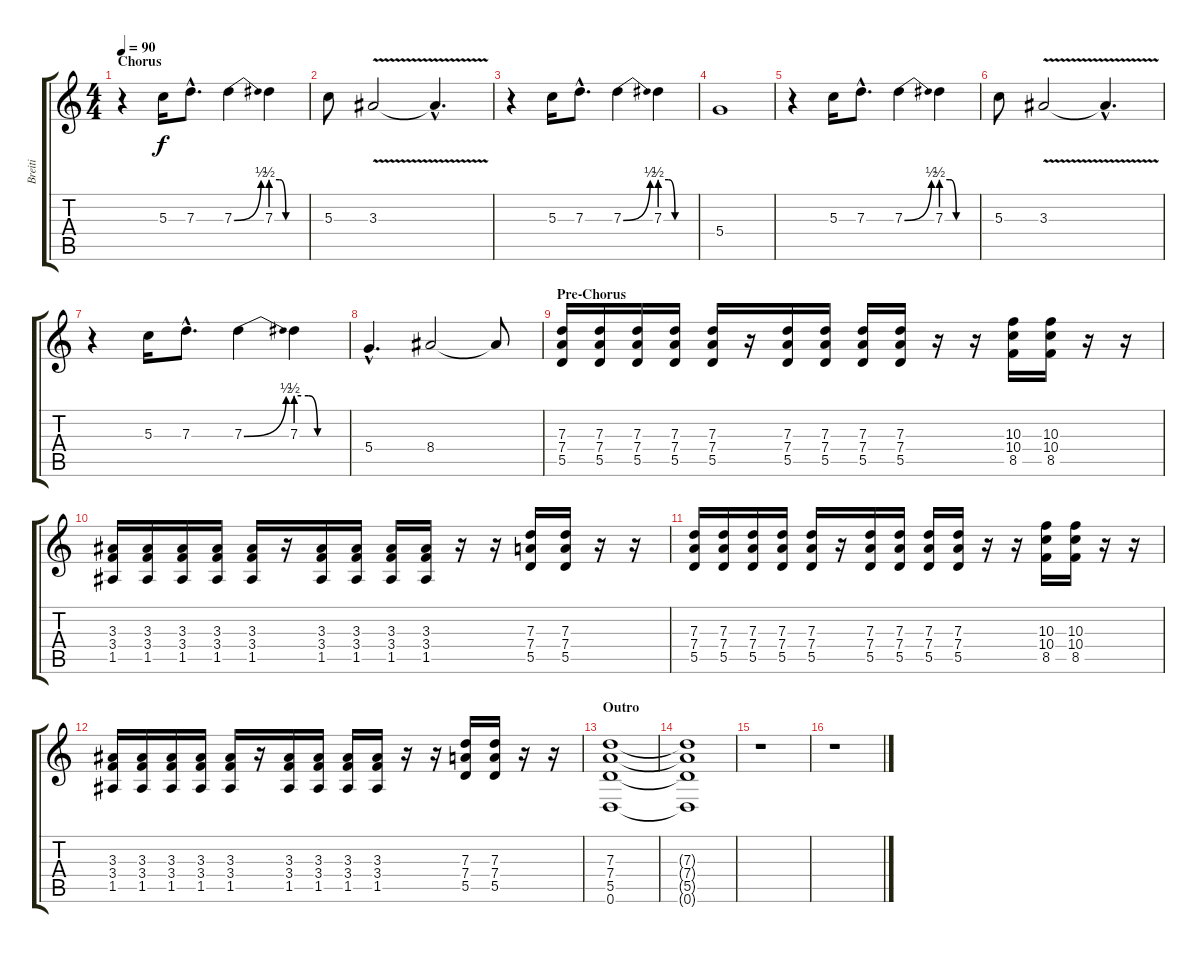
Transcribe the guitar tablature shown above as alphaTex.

\track ("Breiti" "Breiti") {instrument electricguitarjazz}
\staff {score tabs}
\tuning (E4 B3 G3 D3 A2 D2) {hide}
\ts (4 4)
\section ("" "Chorus")
\tempo 90
\clef g2
\ks c
r.4{dy f volume 13} 5.3.16 7.3{hac}.8{d} 7.3{be (bend 0 0 60 2)}.4 7.3{be (custom 0 2 15 2 26 0 40 0 60 0)}.4 |
5.3.8 3.3{v}.2 3.3{hac t}.4{d} |
r.4 5.3.16 7.3{hac}.8{d} 7.3{be (bend 0 0 60 2)}.4 7.3{be (custom 0 2 15 2 26 0 40 0 60 0)}.4 |
5.4.1 |
r.4 5.3.16 7.3{hac}.8{d} 7.3{be (bend 0 0 60 2)}.4 7.3{be (custom 0 2 15 2 26 0 40 0 60 0)}.4 |
5.3.8 3.3{v}.2 3.3{hac t}.4{d} |
r.4 5.3.16 7.3{hac}.8{d} 7.3{be (bend 0 0 60 2)}.4 7.3{be (custom 0 2 15 2 26 0 40 0 60 0)}.4 |
5.4{hac}.4{d} 8.4.2 8.4{t}.8 |
\section ("" "Pre-Chorus")
(7.3 7.4 5.5).16 (7.3 7.4 5.5).16 (7.3 7.4 5.5).16 (7.3 7.4 5.5).16 (7.3 7.4 5.5).16 r.16 (7.3 7.4 5.5).16 (7.3 7.4 5.5).16 (7.3 7.4 5.5).16 (7.3 7.4 5.5).16 r.16 r.16 (10.3 10.4 8.5).16 (10.3 10.4 8.5).16 r.16 r.16 |
(3.3 3.4 1.5).16 (3.3 3.4 1.5).16 (3.3 3.4 1.5).16 (3.3 3.4 1.5).16 (3.3 3.4 1.5).16 r.16 (3.3 3.4 1.5).16 (3.3 3.4 1.5).16 (3.3 3.4 1.5).16 (3.3 3.4 1.5).16 r.16 r.16 (7.3 7.4 5.5).16 (7.3 7.4 5.5).16 r.16 r.16 |
(7.3 7.4 5.5).16 (7.3 7.4 5.5).16 (7.3 7.4 5.5).16 (7.3 7.4 5.5).16 (7.3 7.4 5.5).16 r.16 (7.3 7.4 5.5).16 (7.3 7.4 5.5).16 (7.3 7.4 5.5).16 (7.3 7.4 5.5).16 r.16 r.16 (10.3 10.4 8.5).16 (10.3 10.4 8.5).16 r.16 r.16 |
(3.3 3.4 1.5).16 (3.3 3.4 1.5).16 (3.3 3.4 1.5).16 (3.3 3.4 1.5).16 (3.3 3.4 1.5).16 r.16 (3.3 3.4 1.5).16 (3.3 3.4 1.5).16 (3.3 3.4 1.5).16 (3.3 3.4 1.5).16 r.16 r.16 (7.3 7.4 5.5).16 (7.3 7.4 5.5).16 r.16 r.16 |
\section ("" "Outro")
(7.3 7.4 5.5 0.6).1{volume 1} |
(7.3{t} 7.4{t} 5.5{t} 0.6{t}).1 |
r.1 |
r.1
